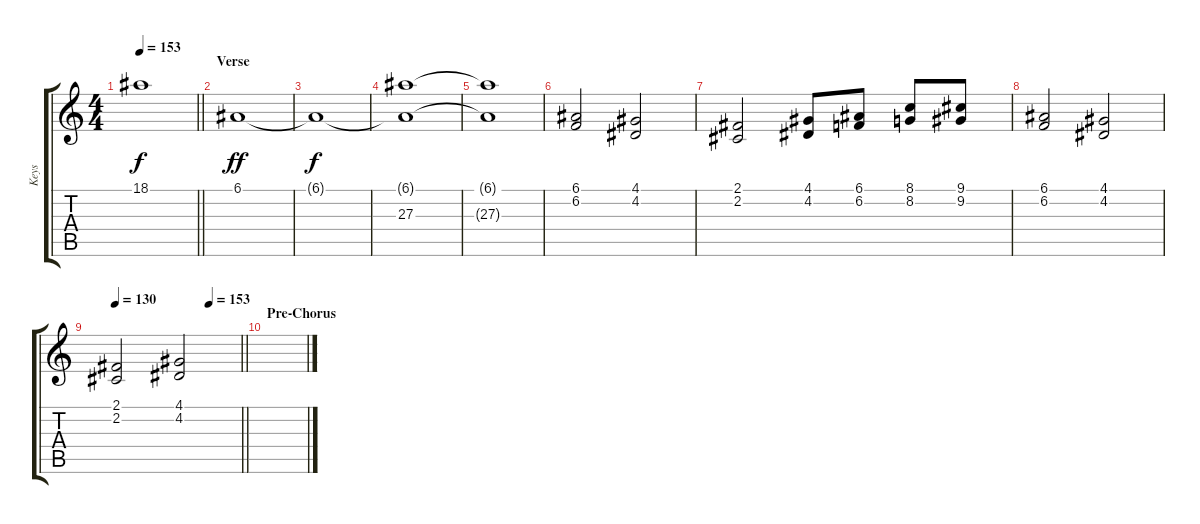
\track ("Keys" "Keys") {instrument stringensemble1}
\staff {score tabs}
\tuning (E4 B3 G3 D3 A2 E2) {hide}
\ts (4 4)
\tempo 153
\clef g2
\barLineRight lightlight
\ks c
18.1{t}.1{dy f} |
\section ("" "Verse")
6.1.1{dy ff} |
6.1{t}.1{dy f} |
(6.1{t} 27.3).1 |
(6.1{t} 27.3{t}).1 |
(6.1 6.2).2 (4.1 4.2).2 |
(2.1 2.2).2 (4.1 4.2).8 (6.1 6.2).8 (8.1 8.2).8 (9.1 9.2).8 |
(6.1 6.2).2 (4.1 4.2).2 |
\tempo 130
\tempo (153 0.75)
\barLineRight lightlight
(2.1 2.2).2 (4.1 4.2).2{volume 0} |
\section ("" "Pre-Chorus")
